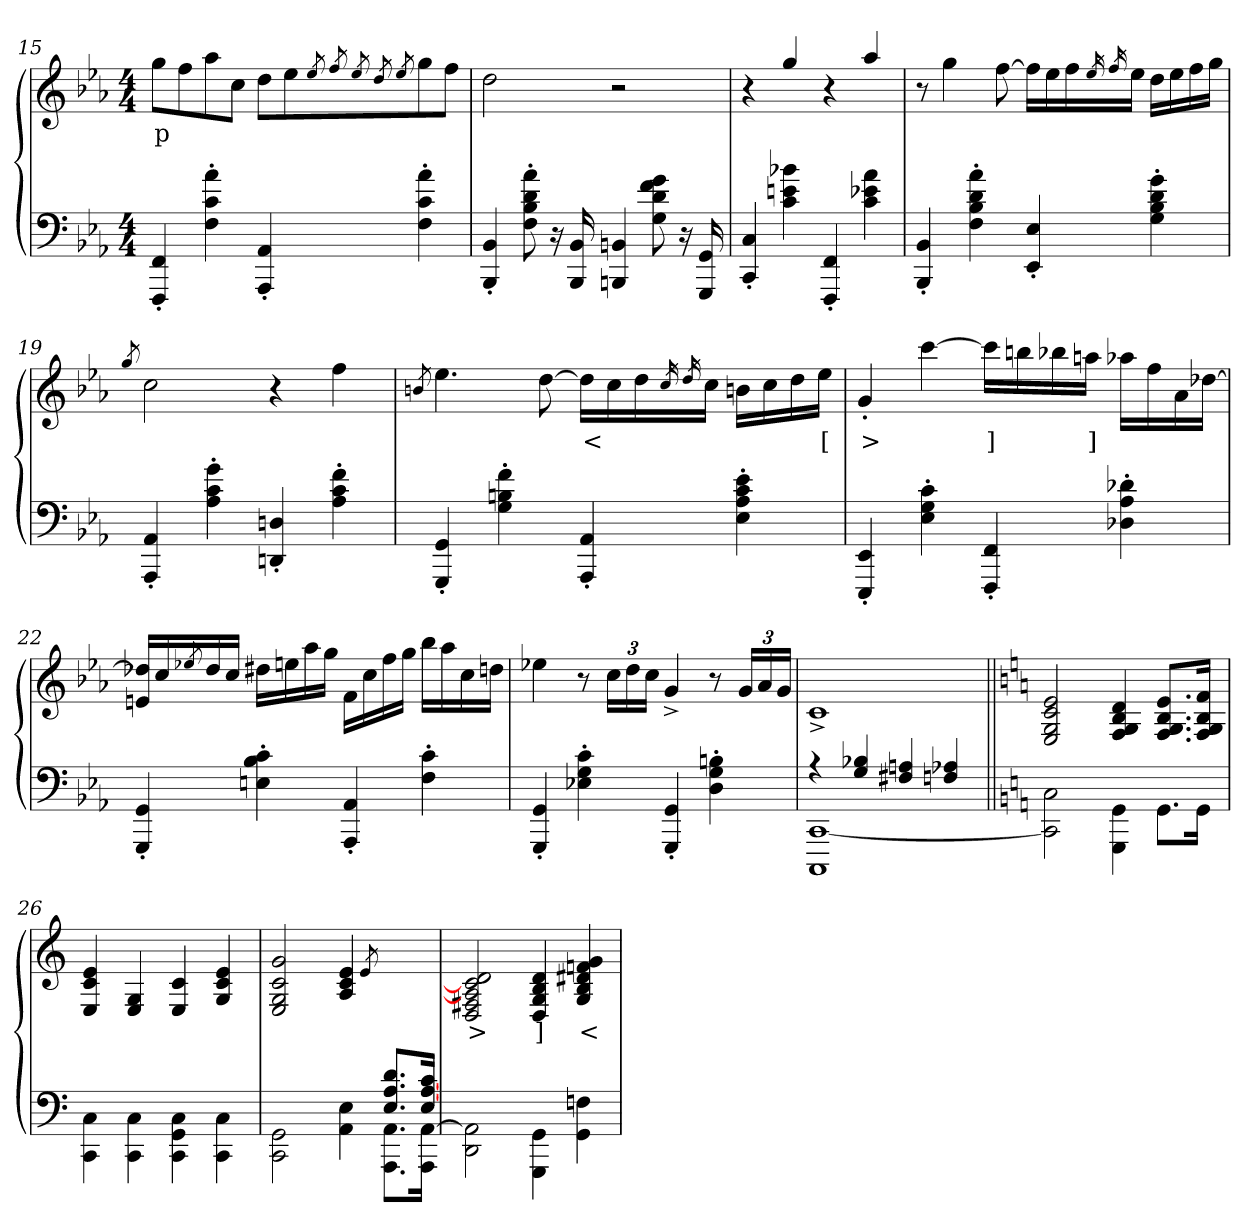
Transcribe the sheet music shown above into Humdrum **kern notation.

**kern	**kern	**text
*part2	*part1	*part1
*staff2	*staff1	*staff1
*clefF4	*clefG2	*
*k[b-e-a-]	*k[b-e-a-]	*
*M4/4	*M4/4	*
=15	=15	=15
4FF'> 4FFF'>	8ggL	p
.	8ff	.
4a-'> 4c'> 4F'>	8aa-	.
.	8ccJ	.
4AA-'> 4AAA-'>	8ddL	.
.	8ee-	.
.	8qee-/	.
.	8qff/	.
.	8qee-/	.
.	8qdd/	.
.	8qee-/	.
4a-'> 4c'> 4F'>	8gg	.
.	8ffJ	.
=16	=16	=16
4BB-'> 4BBB-'>	2dd	.
8a-'> 8d'> 8B-'> 8F'>	.	.
16r	.	.
16BB- 16BBB-	.	.
4BBn 4BBBn	2r	.
8g 8f 8d 8G	.	.
16r	.	.
16GG 16GGG	.	.
=17	=17	=17
4C'> 4CC'>	4r	.
4b-X 4en 4c\	4gg/	.
4FF'> 4FFF'>	4r	.
4a- 4e-X\ 4c	4aa-/	.
=18	=18	=18
4BB-'> 4BBB-'>	8r	.
.	4gg	.
4a-'> 4d'> 4B-'> 4F'>	.	.
.	[8ff	.
4E-'> 4EE-'>	16ffLL]	.
.	16ee-	.
.	16ff	.
.	16qee-/	.
.	16qff/	.
.	16ee-JJ	.
4g'> 4d'> 4B-'> 4G'>	16ddLL	.
.	16ee-	.
.	16ff	.
.	16ggJJ	.
=19	=19	=19
.	8qgg/	.
4AA-'> 4AAA-'>	2cc	.
4g'> 4c'> 4A-'>	.	.
4Dn'> 4DDn'>	4r	.
4f'> 4c'> 4A-'>	4ff	.
=20	=20	=20
.	8qbn/	.
4GG'> 4GGG'>	4.ee-	.
4f'> 4Bn'> 4G'>	.	.
.	[8dd	.
4AA-'> 4AAA-'>	16ddLL]	<
.	16cc	.
.	16dd	.
.	16qcc/	.
.	16qdd/	.
.	16ccJJ	.
4e-'> 4c'> 4A-'> 4E-'>	16bnLL	.
.	16cc	.
.	16dd	.
.	16ee-JJ	[
=21	=21	=21
4EE-'> 4EEE-'>	4g'>	>
4c'> 4G'> 4E-'>	[4ccc	.
4FF'> 4FFF'>	16cccLL]	]
.	16bbn	.
.	16bb-X	.
.	16aanJJ	]
4d-X'> 4A-'> 4D-X'>	16aa-XLL	.
.	16ff	.
.	16a-	.
.	[16dd-XJJ	.
=22	=22	=22
4GG'> 4GGG'>	16dd-X] 16enLL	.
.	16cc	.
.	8qee-X/	.
.	16dd-	.
.	16ccJJ	.
4c'> 4B-'> 4En'>	16dd#XLL	.
.	16een	.
.	16aa-	.
.	16ggJJ	.
4AA-'> 4AAA-'>	16fLL	.
.	16cc	.
.	16ff	.
.	16ggJJ	.
4c'> 4F'>	16bb-LL	.
.	16aa-	.
.	16cc	.
.	16ddnJJ	.
=23	=23	=23
4GG'> 4GGG'>	4ee-X	.
4c'> 4G'> 4E-X'>	8r	f
.	24ccLL	.
.	24dd	.
.	24ccJJ	.
4GG'> 4GGG'>	4g^>	.
4Bn'> 4G'> 4D'>	8r	.
.	24gLL	.
.	24a-	.
.	24gJJ	.
=24	=24	=24
*^	*	*
4r	[1CC 1CCC	1c^>	.
4B-X 4G	.	.	.
4An 4F#X	.	.	.
4A-X 4Fn	.	.	.
*v	*v	*	*
=25||	=25||	=25||
*k[]	*k[]	*
2C\ 2CC\]	2e 2c 2G 2E	.
4GG\ 4GGG\	4d 4B 4G 4F	.
8.GG\L	8.e 8.B 8.G 8.FL	.
16GGJk	16f 16B 16G 16FJ	.
=26	=26	=26
4C\ 4CC\	4e 4c 4E	.
4C\ 4CC\	4G/ 4E/	.
4C\ 4GG 4CC\	4c/ 4E/	.
4C\ 4CC\	4e 4c 4G	.
=27	=27	=27
*^	*	*
2GG\ 2CC\	2.ryy	2g 2c 2G 2E	.
4E\ 4AA\	.	4e 4c 4A	.
.	.	8qe/	.
8.AA\ 8.AAA\L	8.d 8.A 8.E/L	4ryy	.
[16AA 16AAAJk	[16c [16A 16EJk	.	.
*v	*v	*	*
=28	=28	=28
2AA\] 2DD\	2d/ 2c] 2A] 2F#X 2D	>
4GG\ 4GGG\	4d/ 4B/ 4G/ 4D/	]
4Fn\ 4GG\	4g 4fn 4d#X 4B 4G	<
=	=	=
*-	*-	*-
